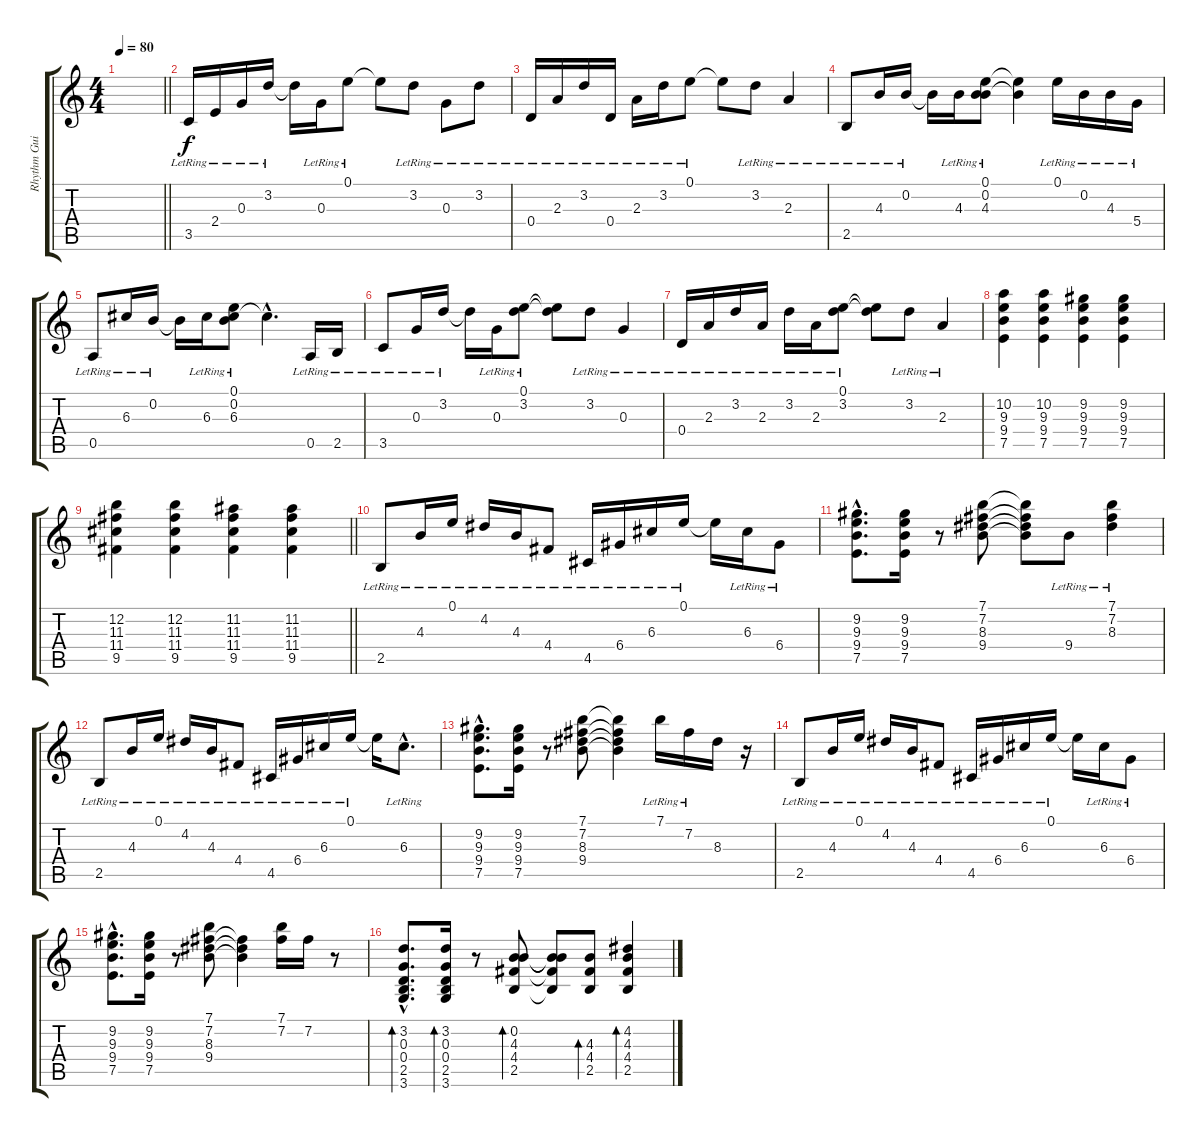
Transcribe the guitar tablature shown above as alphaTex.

\track ("Rhythm Guitar" "Rhythm Gui") {instrument electricguitarclean}
\staff {score tabs}
\tuning (E4 B3 G3 D3 A2 E2) {hide}
\ts (4 4)
\tempo 80
\clef g2
\barLineRight lightlight
\ks c
|
3.5{lr}.16 2.4{lr}.16 0.3{lr}.16 3.2{lr}.16 3.2{t}.16 0.3{lr}.16 0.1{lr}.8 0.1{t}.8 3.2{lr}.8 0.3{lr}.8 3.2{lr}.8 |
0.4{lr}.16 2.3{lr}.16 3.2{lr}.16 0.4{lr}.16 2.3{lr}.16 3.2{lr}.16 0.1{lr}.8 0.1{t}.8 3.2{lr}.8 2.3{lr}.4 |
2.5{lr}.8 4.3{lr}.16 0.2{lr}.16 0.2{t}.16 4.3{lr}.16 (0.1{lr} 0.2{lr} 4.3{lr}).8 (0.1{t} 0.2{t}).4 0.1{lr}.16 0.2{lr}.16 4.3{lr}.16 5.4{lr}.16 |
0.5{lr}.8 6.3{lr}.16 0.2{lr}.16 0.2{t}.16 6.3{lr}.16 (0.1{lr} 0.2{lr} 6.3{lr}).8 6.3{hac t}.4{d} 0.5{lr}.16 2.5{lr}.16 |
3.5{lr}.8 0.3{lr}.16 3.2{lr}.16 3.2{t}.16 0.3{lr}.16 (0.1{lr} 3.2{lr}).8 (0.1{t} 3.2{t}).8 3.2{lr}.8 0.3{lr}.4 |
0.4{lr}.16 2.3{lr}.16 3.2{lr}.16 2.3{lr}.16 3.2{lr}.16 2.3{lr}.16 (0.1{lr} 3.2{lr}).8 (0.1{t} 3.2{t}).8 3.2{lr}.8 2.3{lr}.4 |
(10.2 9.3 9.4 7.5).4 (10.2 9.3 9.4 7.5).4 (9.2 9.3 9.4 7.5).4 (9.2 9.3 9.4 7.5).4 |
\barLineRight lightlight
(12.2 11.3 11.4 9.5).4 (12.2 11.3 11.4 9.5).4 (11.2 11.3 11.4 9.5).4 (11.2 11.3 11.4 9.5).4 |
2.5{lr}.8 4.3{lr}.16 0.1{lr}.16 4.2{lr}.16 4.3{lr}.16 4.4{lr}.8 4.5{lr}.16 6.4{lr}.16 6.3{lr}.16 0.1{lr}.16 0.1{t}.16 6.3{lr}.16 6.4{lr}.8 |
(9.2{hac} 9.3{hac} 9.4{hac} 7.5{hac}).8{d} (9.2 9.3 9.4 7.5).16 r.8 (7.1 7.2 8.3 9.4).8 (7.1{t} 7.2{t} 8.3{t} 9.4{t}).8 9.4{lr}.8 (7.1{lr} 7.2{lr} 8.3{lr}).4 |
2.5{lr}.8 4.3{lr}.16 0.1{lr}.16 4.2{lr}.16 4.3{lr}.16 4.4{lr}.8 4.5{lr}.16 6.4{lr}.16 6.3{lr}.16 0.1{lr}.16 0.1{t}.16 6.3{hac lr}.8{d} |
(9.2{hac} 9.3{hac} 9.4{hac} 7.5{hac}).8{d} (9.2 9.3 9.4 7.5).16 r.8 (7.1 7.2 8.3 9.4).8 (7.1{t} 7.2{t} 8.3{t} 9.4{t}).4 7.1{lr}.16 7.2{lr}.16 8.3.16 r.16 |
2.5{lr}.8 4.3{lr}.16 0.1{lr}.16 4.2{lr}.16 4.3{lr}.16 4.4{lr}.8 4.5{lr}.16 6.4{lr}.16 6.3{lr}.16 0.1{lr}.16 0.1{t}.16 6.3{lr}.16 6.4{lr}.8 |
(9.2{hac} 9.3{hac} 9.4{hac} 7.5{hac}).8{d} (9.2 9.3 9.4 7.5).16 r.8 (7.1 7.2 8.3 9.4).8 (7.2{t} 8.3{t} 9.4{t}).4 (7.1 7.2).16 7.2.16 r.8 |
(3.2{hac} 0.3{hac} 0.4{hac} 2.5{hac} 3.6{hac}).8{d bd 30} (3.2 0.3 0.4 2.5 3.6).16{bd 30} r.8 (0.2 4.3 4.4 2.5).8{bd 30} (0.2{t} 4.3{t} 4.4{t} 2.5{t}).8 (4.3 4.4 2.5).8{bd 30} (4.2 4.3 4.4 2.5).4{bd 30}
